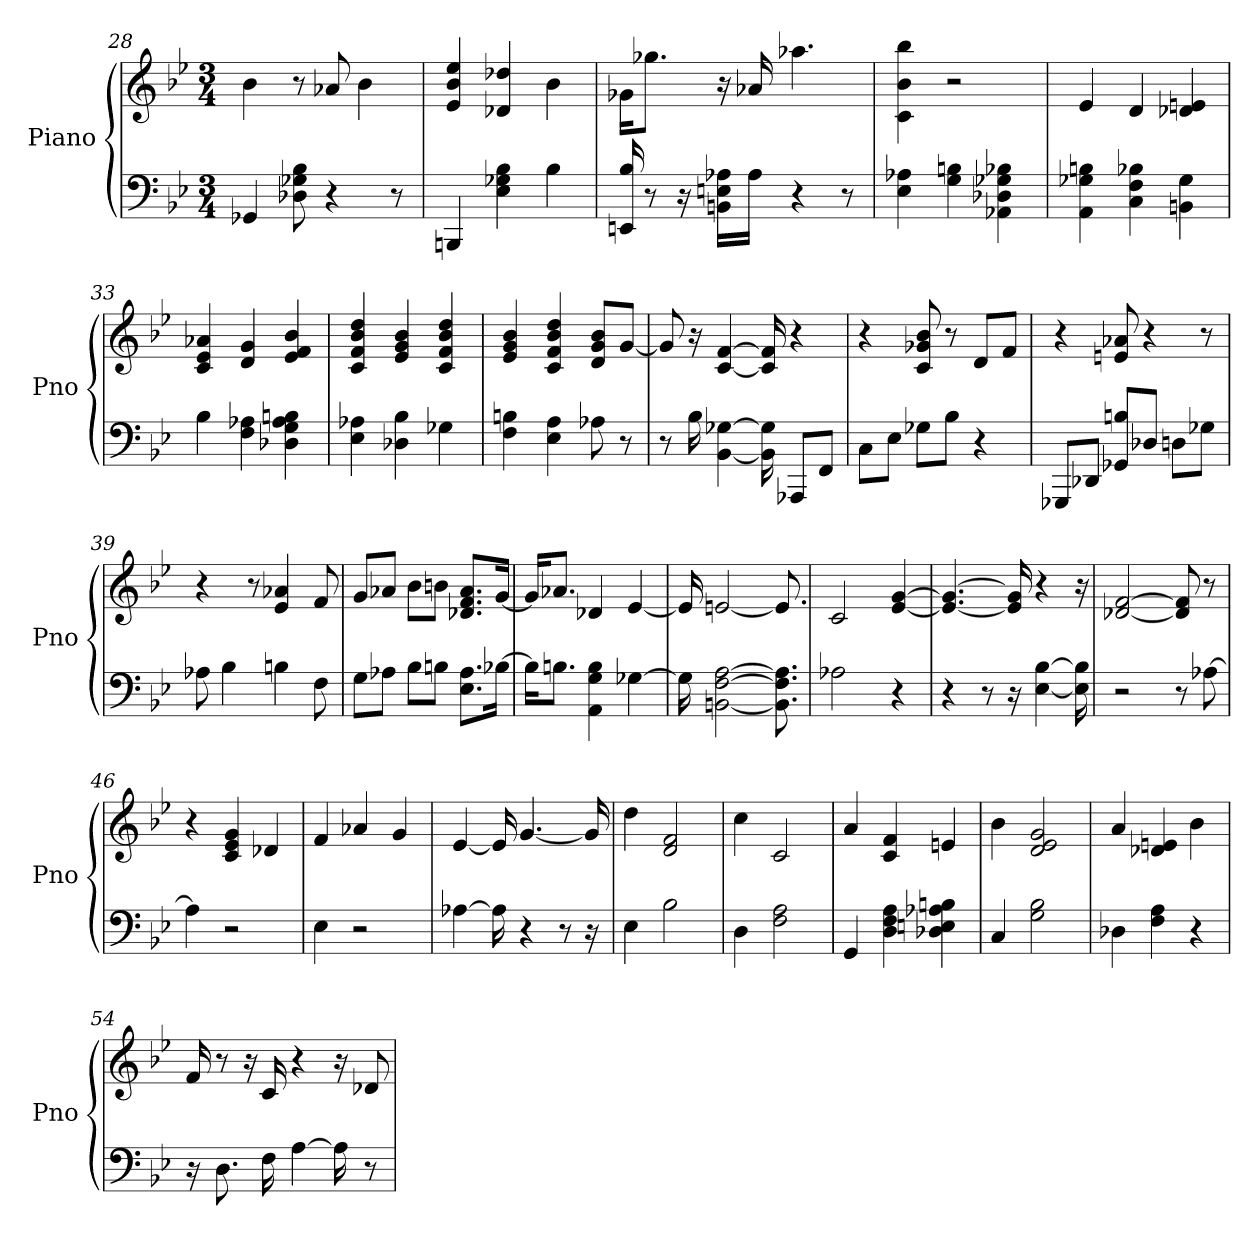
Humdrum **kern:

**kern	**kern
*part1	*part1
*staff2	*staff1
*I"Piano	*
*I'Pno	*
*clefF4	*clefG2
*k[b-e-]	*k[b-e-]
*B-:	*B-:
*M3/4	*M3/4
=28	=28
4GG-	4b-
8G- 8D- 8B-	8r
4r	8a-
.	4b-
8r	.
=29	=29
4BBB	4ee- 4e- 4b-
4B- 4E- 4G-	4dd- 4d-
4B-	4b-
=30	=30
16EE 16B-	16g-\KL
8r	8.gg-\J
16r	.
16A-\ 16BB\ 16E\LL	16r
16A-\JJ	16a-
4r	4.aa-
8r	.
=31	=31
4A- 4E-	4bb- 4c 4b-
4B 4G	2r
4G- 4B- 4D- 4AA-	.
=32	=32
4AA 4B 4G-	4e-
4B- 4C 4F	4d
4BB 4G-	4e 4d-
=33	=33
4B-	4e- 4a- 4c
4F 4A-	4g 4d
4A- 4D- 4G 4B	4e- 4f 4b-
=34	=34
4A- 4E-	4dd 4c 4f 4b-
4D- 4B-	4b- 4e- 4g
4G-	4b- 4f 4dd 4c
=35	=35
4F 4B	4b- 4e- 4g
4A 4E-	4f 4b- 4c 4dd
8A-	8g/ 8d/ 8b-/L
8r	[8g/J
=36	=36
8r	8g]
16B-	16r
[4G- [4BB-	[4c [4f
16G-] 16BB-]	16c] 16f]
8AAA-/L	4r
8FF/J	.
=37	=37
8C\L	4r
8E-\J	.
8G-\L	8b- 8g- 8c
8B-\J	8r
4r	8d/L
.	8f/J
=38	=38
8GGG-/L	4r
8DD-/J	.
8GG-/ 8B/L	8a- 8e
8D-/J	4r
8D\L	.
8G-\J	8r
=39	=39
8A-	4r
4B-	.
.	8r
4B	4a- 4e-
8F	8f
=40	=40
8G\L	8g/L
8A-\J	8a-/J
8B-\L	8b-\L
8B\J	8b\J
8.E-\ 8.A-\L	8.f/ 8.a-/ 8.d-/L
[16B-\Jk	[16g/Jk
=41	=41
16B-\KL]	16g/KL]
8.B\J	8.a-/J
4B 4G 4AA	4d-
[4G-	[4e-
=42	=42
16G-]	16e-]
[2F [2BB [2A	[2e
8.F] 8.BB] 8.A]	8.e]
=43	=43
2A-	2c
4r	[4g [4e-
=44	=44
4r	4.g_ 4.e-_
8r	.
16r	16g] 16e-]
[4E- [4B-	4r
16E-] 16B-]	16r
=45	=45
2r	[2f [2d-
8r	8f] 8d-]
[8A-	8r
=46	=46
4A-]	4r
2r	4e- 4g 4c
.	4d-
=47	=47
4E-	4f
2r	4a-
.	4g
=48	=48
[4A-	[4e-
16A-]	16e-]
4r	[4.g
8r	.
16r	16g]
=49	=49
4E-	4dd
2B-	2d 2f
=50	=50
4D	4cc
2A 2F	2c
=51	=51
4GG	4a
4F 4A 4D	4f 4c
4E 4B 4D- 4A-	4e
=52	=52
4C	4b-
2B- 2G	2g 2e- 2d
=53	=53
4D-	4a
4F 4A	4e 4d-
4r	4b-
=54	=54
16r	16f
8.D	8r
.	16r
16F	16c
[4A	4r
16A]	16r
8r	8d-
=	=
*-	*-
